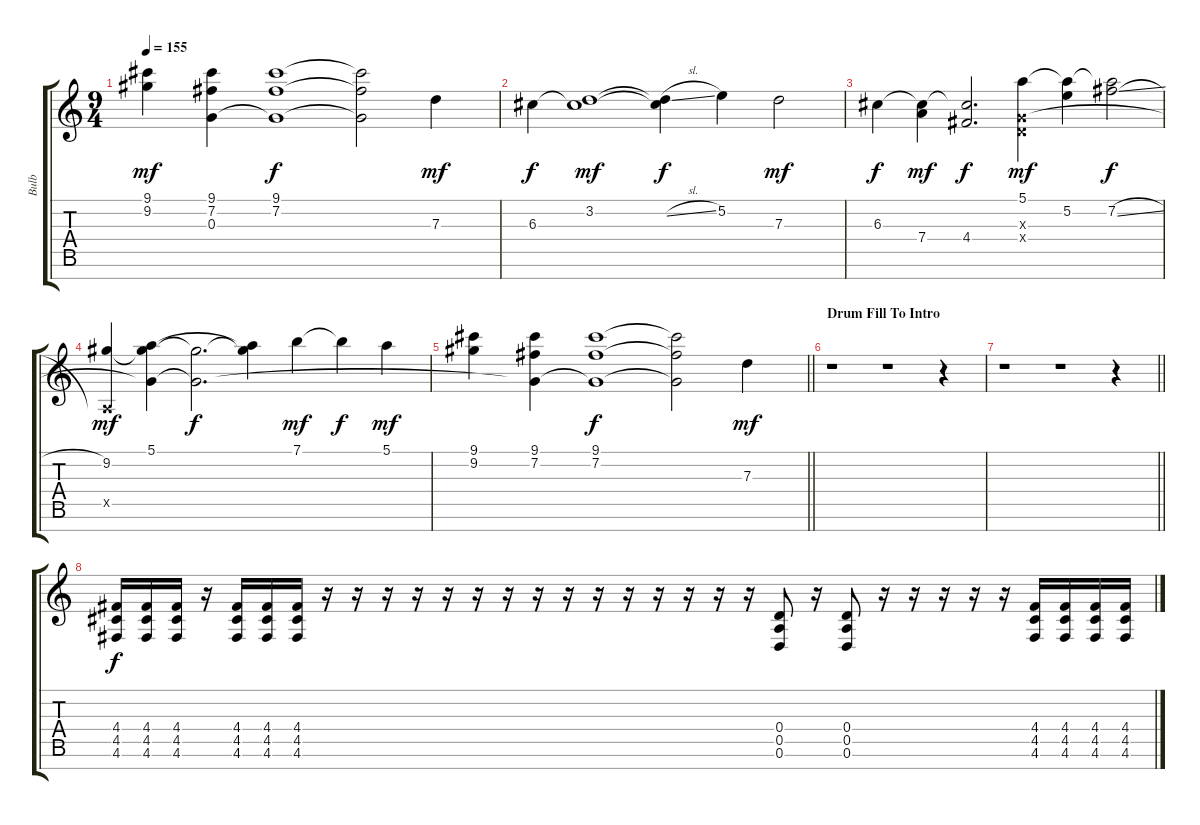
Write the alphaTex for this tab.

\track ("Bulb" "Bulb") {instrument distortionguitar}
\staff {score tabs}
\tuning (E4 B3 G3 D3 A2 D2 B1) {hide}
\ts (9 4)
\tempo 155
\clef g2
\ks c
(9.1 9.2).4{dy mf} (9.1 7.2 0.3{t}).4 (9.1 7.2 0.3{t}).1{dy f} (9.1{t} 7.2{t} 0.3{t}).2 7.3.4{dy mf} |
6.3.4{dy f} (3.2 6.3{t}).1{dy mf} (3.2{sl t} 6.3{t}).4{dy f} 5.2.4 7.3.2{dy mf} |
6.3.4{dy f} (6.3{t} 7.4).4{dy mf} (6.3{t} 4.4).2{d dy f} (5.1 0.3{x} 0.4{x}).4{dy mf} (5.1{t} 5.2).4 (5.1{t} 7.2{sl}).2{dy f} |
(9.2 0.5{x}).4{dy mf} (5.1 9.2{t} 0.3{t}).4 (9.2{t} 0.3{t}).2{d dy f} (5.1{t} 9.2{t}).4 7.1.4{dy mf} 7.1{t}.4{dy f} 5.1.4{dy mf} |
\barLineRight lightlight
(9.1 9.2).4 (9.1 7.2 0.3{t}).4 (9.1 7.2 0.3{t}).1{dy f} (9.1{t} 7.2{t} 0.3{t}).2 7.3.4{dy mf} |
\section ("" "Drum Fill To Intro")
r.1 r.1 r.4 |
\barLineRight lightlight
r.1 r.1 r.4 |
(4.4 4.5 4.6).16{dy f} (4.4 4.5 4.6).16 (4.4 4.5 4.6).16 r.16 (4.4 4.5 4.6).16 (4.4 4.5 4.6).16 (4.4 4.5 4.6).16 r.16 r.16 r.16 r.16 r.16 r.16 r.16 r.16 r.16 r.16 r.16 r.16 r.16 r.16 r.16 (0.4 0.5 0.6).8 r.16 (0.4 0.5 0.6).8 r.16 r.16 r.16 r.16 r.16 (4.4 4.5 4.6).16 (4.4 4.5 4.6).16 (4.4 4.5 4.6).16 (4.4 4.5 4.6).16
